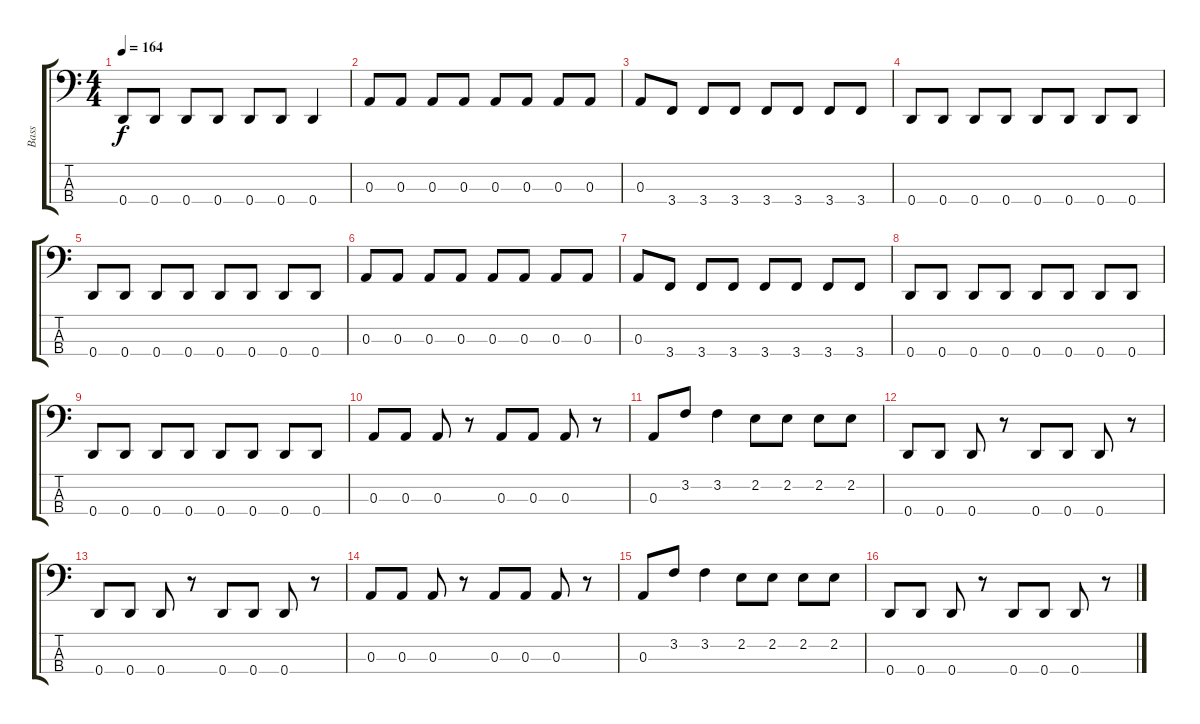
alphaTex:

\track ("Bass" "Bass") {instrument electricbasspick}
\staff {score tabs}
\tuning (G2 D2 A1 D1) {hide}
\ts (4 4)
\tempo 164
\clef f4
\ks c
0.4.8{dy f} 0.4.8 0.4.8 0.4.8 0.4.8 0.4.8 0.4.4 |
0.3.8 0.3.8 0.3.8 0.3.8 0.3.8 0.3.8 0.3.8 0.3.8 |
0.3.8 3.4.8 3.4.8 3.4.8 3.4.8 3.4.8 3.4.8 3.4.8 |
0.4.8 0.4.8 0.4.8 0.4.8 0.4.8 0.4.8 0.4.8 0.4.8 |
0.4.8 0.4.8 0.4.8 0.4.8 0.4.8 0.4.8 0.4.8 0.4.8 |
0.3.8 0.3.8 0.3.8 0.3.8 0.3.8 0.3.8 0.3.8 0.3.8 |
0.3.8 3.4.8 3.4.8 3.4.8 3.4.8 3.4.8 3.4.8 3.4.8 |
0.4.8 0.4.8 0.4.8 0.4.8 0.4.8 0.4.8 0.4.8 0.4.8 |
0.4.8 0.4.8 0.4.8 0.4.8 0.4.8 0.4.8 0.4.8 0.4.8 |
0.3.8 0.3.8 0.3.8 r.8 0.3.8 0.3.8 0.3.8 r.8 |
0.3.8 3.2.8 3.2.4 2.2.8 2.2.8 2.2.8 2.2.8 |
0.4.8 0.4.8 0.4.8 r.8 0.4.8 0.4.8 0.4.8 r.8 |
0.4.8 0.4.8 0.4.8 r.8 0.4.8 0.4.8 0.4.8 r.8 |
0.3.8 0.3.8 0.3.8 r.8 0.3.8 0.3.8 0.3.8 r.8 |
0.3.8 3.2.8 3.2.4 2.2.8 2.2.8 2.2.8 2.2.8 |
0.4.8 0.4.8 0.4.8 r.8 0.4.8 0.4.8 0.4.8 r.8
